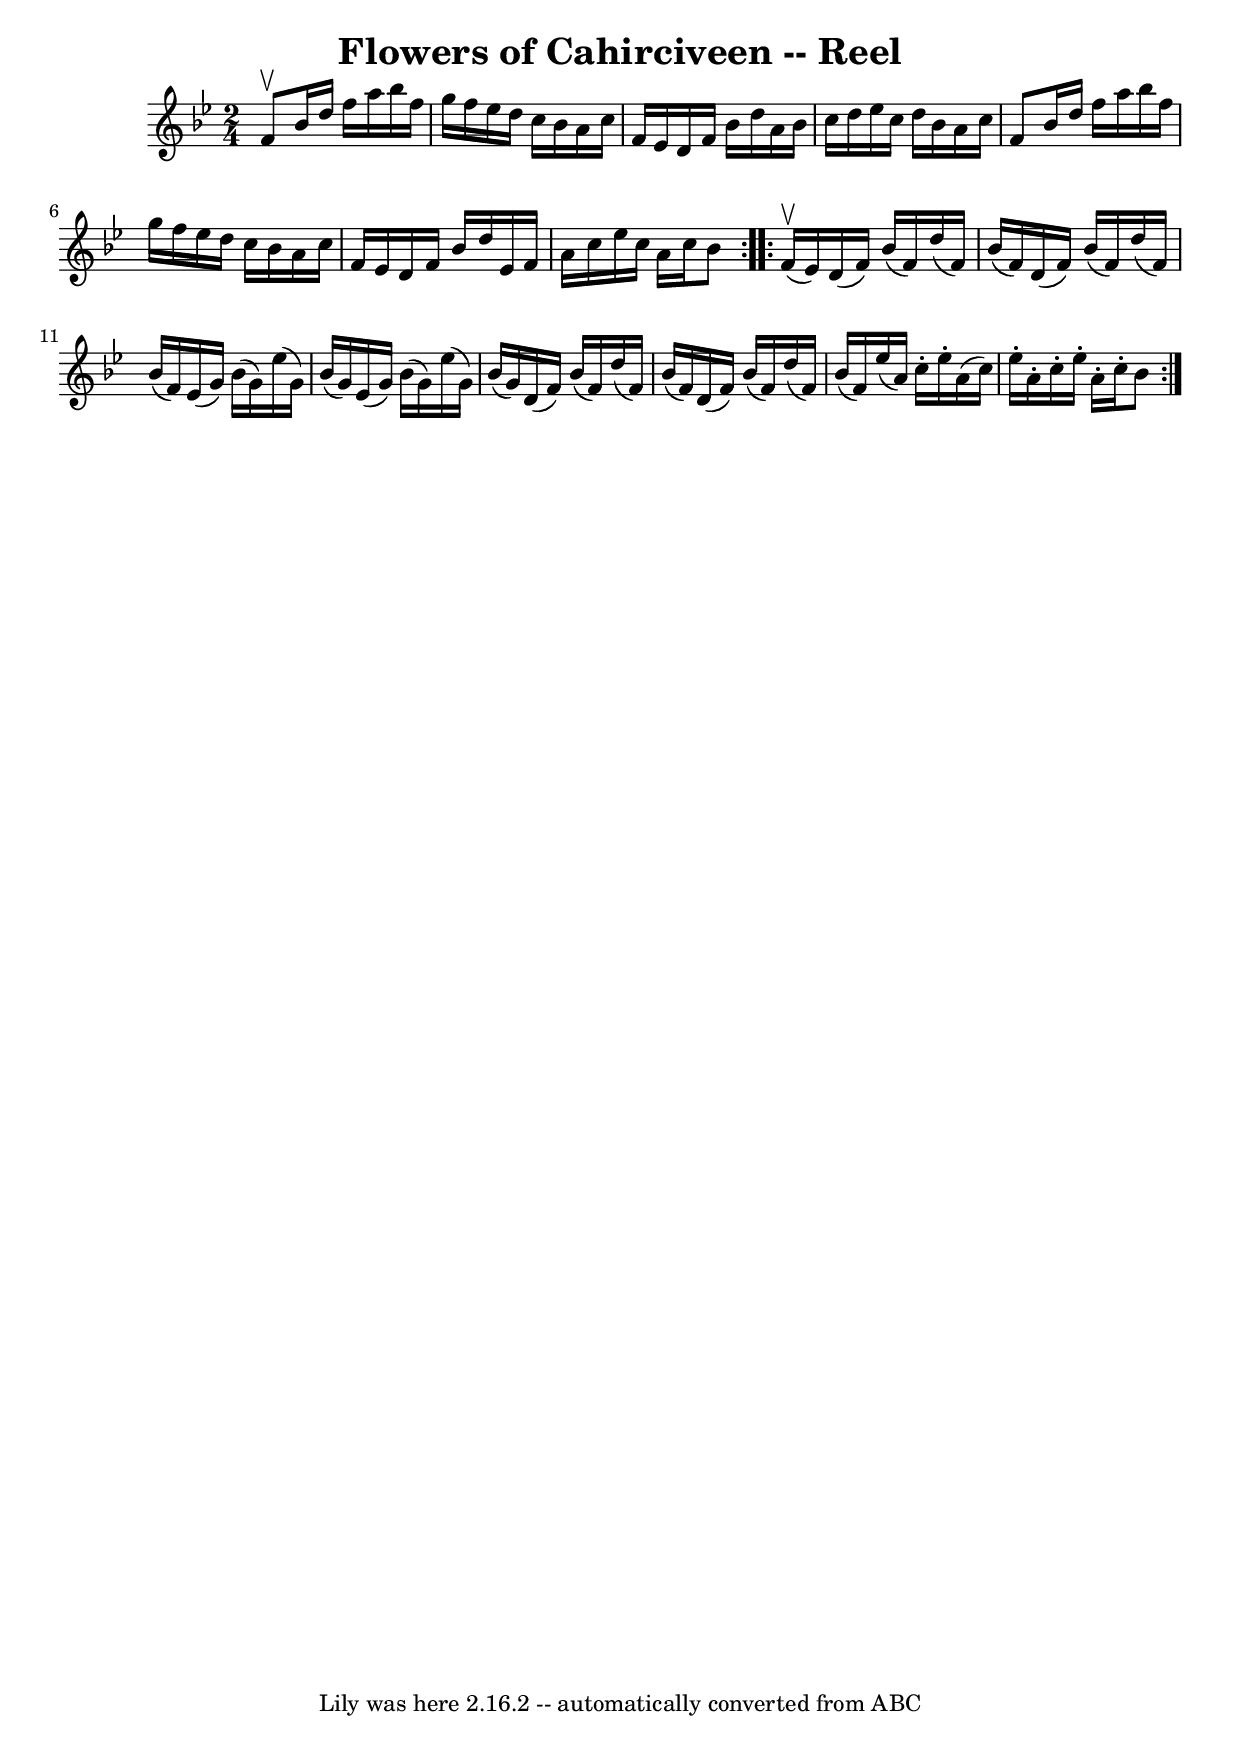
\version "2.7.40"
\include "Mammoth.ily"
\header {
	book = "Ryan's Mammoth Collection"
	crossRefNumber = "1"
	footnotes = ""
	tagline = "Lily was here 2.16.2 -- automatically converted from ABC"
	title = "Flowers of Cahirciveen -- Reel"
}
voicedefault =  {
\set Score.defaultBarType = "empty"

\repeat volta 2 {
\time 2/4 \key bes \major f'8^\upbow |
 bes'16 d''16 f''16    
a''16 bes''16 f''16 g''16 f''16  |
 ees''16 d''16    
c''16 bes'16 a'16 c''16 f'16 ees'16  |
 d'16 f'16    
bes'16 d''16 a'16 bes'16 c''16 d''16  |
 ees''16    
c''16 d''16 bes'16 a'16 c''16 f'8  |
 bes'16 d''16  
 f''16 a''16 bes''16 f''16 g''16 f''16  |
 ees''16    
d''16 c''16 bes'16 a'16 c''16 f'16 ees'16  |
 d'16    
f'16 bes'16 d''16 ees'16 f'16 a'16 c''16  |
 ees''16  
 c''16 a'16 c''16 bes'8  } \repeat volta 2 { f'16^\upbow(
ees'16) |
 d'16 (f'16) bes'16 (f'16) d''16 (f'16  
-) bes'16 (f'16) |
 d'16 (f'16) bes'16 (f'16)   
d''16 (f'16) bes'16 (f'16) |
 ees'16 (g'16)   
bes'16 (g'16) ees''16 (g'16) bes'16 (g'16) |
   
ees'16 (g'16) bes'16 (g'16) ees''16 (g'16) bes'16 (
g'16) |
 d'16 (f'16) bes'16 (f'16) d''16 (f'16  
-) bes'16 (f'16) |
 d'16 (f'16) bes'16 (f'16)   
d''16 (f'16) bes'16 (f'16) |
 ees''16 (a'16)   
c''16 -. ees''16 -. a'16 (c''16) ees''16 -. a'16 -. |
   
c''16 -. ees''16 -. a'16 -. c''16 -. bes'8  }   
}

\score{
    <<

	\context Staff="default"
	{
	    \voicedefault 
	}

    >>
	\layout {
	}
	\midi {}
}
